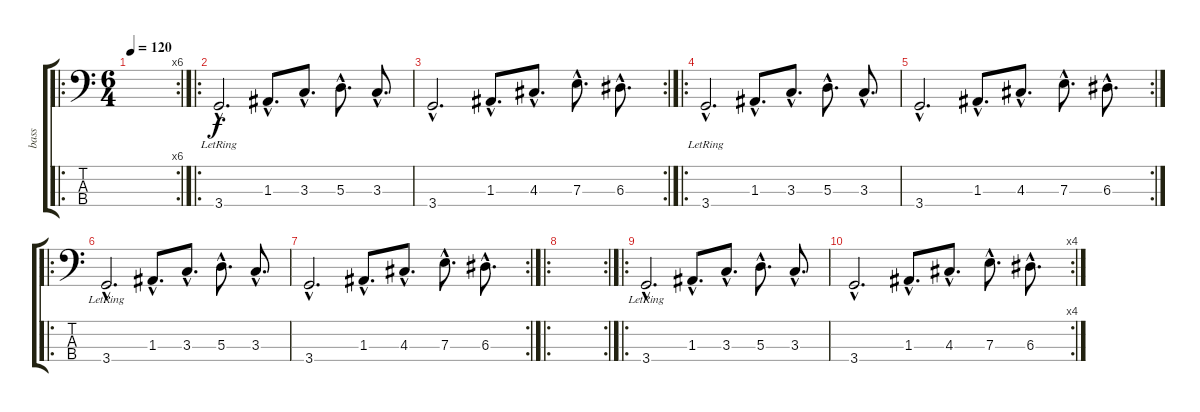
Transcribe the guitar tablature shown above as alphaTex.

\track ("bass" "bass") {instrument electricbassfinger}
\staff {score tabs}
\tuning (G2 D2 A1 E1) {hide}
\ro
\rc 6
\ts (6 4)
\tempo 120
\clef f4
\ks c
|
\ro
3.4{hac lr}.2{d} 1.3{hac}.8{d} 3.3{hac}.8{d} 5.3{hac}.8{d} 3.3{hac}.8{d} |
\rc 2
3.4{hac}.2{d} 1.3{hac}.8{d} 4.3{hac}.8{d} 7.3{hac}.8{d} 6.3{hac}.8{d} |
\ro
3.4{hac lr}.2{d} 1.3{hac}.8{d} 3.3{hac}.8{d} 5.3{hac}.8{d} 3.3{hac}.8{d} |
\rc 2
3.4{hac}.2{d} 1.3{hac}.8{d} 4.3{hac}.8{d} 7.3{hac}.8{d} 6.3{hac}.8{d} |
\ro
3.4{hac lr}.2{d} 1.3{hac}.8{d} 3.3{hac}.8{d} 5.3{hac}.8{d} 3.3{hac}.8{d} |
\rc 2
3.4{hac}.2{d} 1.3{hac}.8{d} 4.3{hac}.8{d} 7.3{hac}.8{d} 6.3{hac}.8{d} |
\ro
\rc 2
|
\ro
3.4{hac lr}.2{d} 1.3{hac}.8{d} 3.3{hac}.8{d} 5.3{hac}.8{d} 3.3{hac}.8{d} |
\rc 4
3.4{hac}.2{d} 1.3{hac}.8{d} 4.3{hac}.8{d} 7.3{hac}.8{d} 6.3{hac}.8{d}
